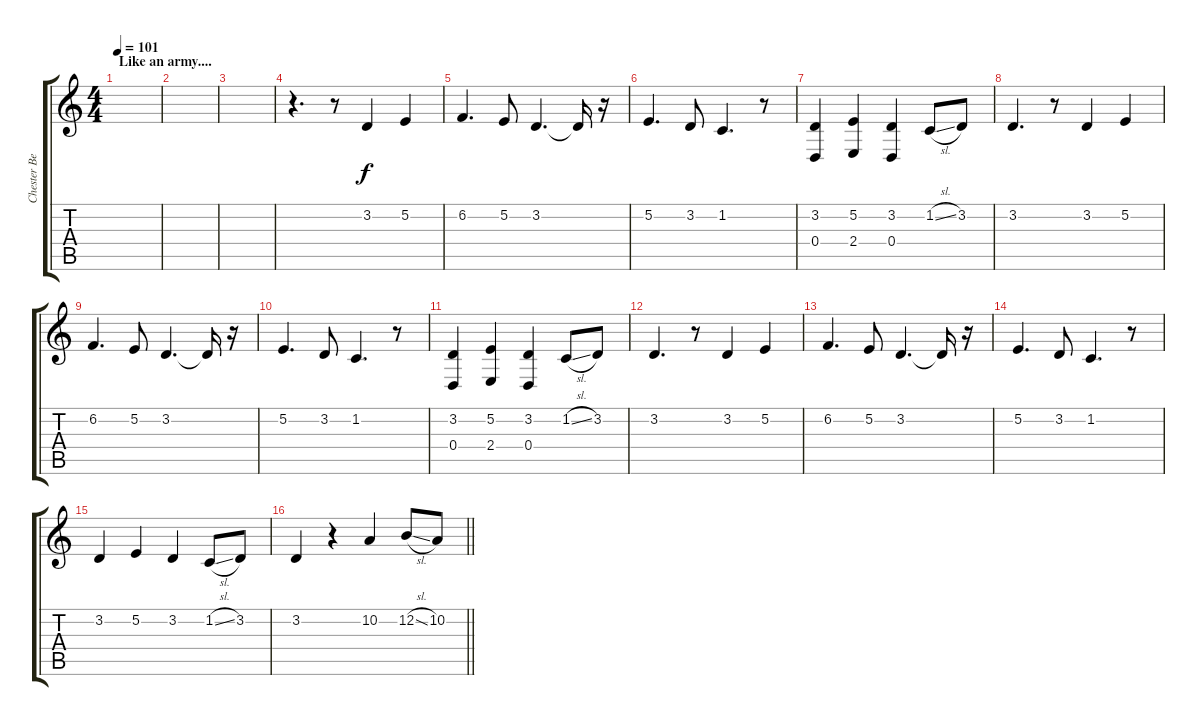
\track ("Chester Bennington" "Chester Be") {instrument synthbrass1}
\staff {score tabs}
\tuning (E4 B3 G3 D3 A2 D2) {hide}
\ts (4 4)
\section ("" "Like an army....")
\tempo 101
\clef g2
\ks c
|
|
|
r.4{d} r.8 3.2.4 5.2.4 |
6.2.4{d} 5.2.8 3.2.4{d} 3.2{t}.16 r.16 |
5.2.4{d} 3.2.8 1.2.4{d} r.8 |
(3.2 0.4).4 (5.2 2.4).4 (3.2 0.4).4 1.2{sl}.8 3.2.8 |
3.2.4{d} r.8 3.2.4 5.2.4 |
6.2.4{d} 5.2.8 3.2.4{d} 3.2{t}.16 r.16 |
5.2.4{d} 3.2.8 1.2.4{d} r.8 |
(3.2 0.4).4 (5.2 2.4).4 (3.2 0.4).4 1.2{sl}.8 3.2.8 |
3.2.4{d} r.8 3.2.4 5.2.4 |
6.2.4{d} 5.2.8 3.2.4{d} 3.2{t}.16 r.16 |
5.2.4{d} 3.2.8 1.2.4{d} r.8 |
3.2.4 5.2.4 3.2.4 1.2{sl}.8 3.2.8 |
\barLineRight lightlight
3.2.4 r.4 10.2.4 12.2{sl}.8 10.2.8
